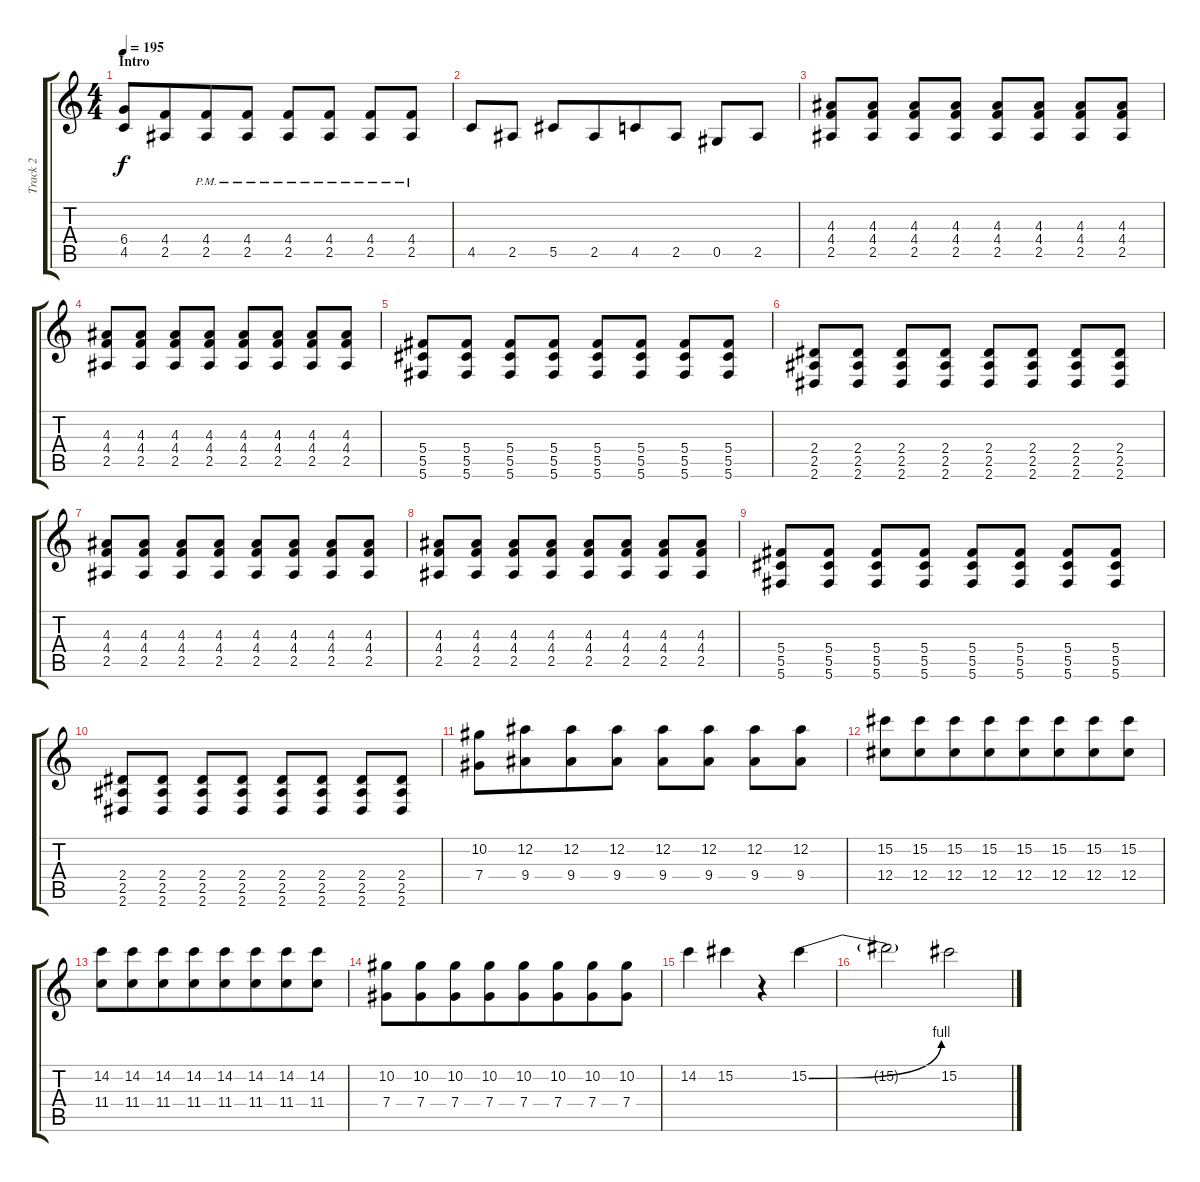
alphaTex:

\track ("Track 2" "Track 2") {instrument electricguitarclean}
\staff {score tabs}
\tuning (Eb4 Bb3 Gb3 Db3 Ab2 Db2) {hide}
\ts (4 4)
\section ("" "Intro")
\tempo 195
\clef g2
\ks c
(6.4 4.5).8{dy f instrument electricguitarclean beam merge} (4.4 2.5).8{beam merge} (4.4{pm} 2.5{pm}).8 (4.4{pm} 2.5{pm}).8 (4.4{pm} 2.5{pm}).8{beam merge} (4.4{pm} 2.5{pm}).8 (4.4{pm} 2.5{pm}).8 (4.4{pm} 2.5{pm}).8 |
4.5.8 2.5.8 5.5.8 2.5.8{beam merge} 4.5.8 2.5.8 0.5.8{beam merge} 2.5.8 |
(4.3 4.4 2.5).8 (4.3 4.4 2.5).8 (4.3 4.4 2.5).8 (4.3 4.4 2.5).8 (4.3 4.4 2.5).8 (4.3 4.4 2.5).8 (4.3 4.4 2.5).8{beam merge} (4.3 4.4 2.5).8 |
(4.3 4.4 2.5).8 (4.3 4.4 2.5).8 (4.3 4.4 2.5).8 (4.3 4.4 2.5).8 (4.3 4.4 2.5).8 (4.3 4.4 2.5).8 (4.3 4.4 2.5).8{beam merge} (4.3 4.4 2.5).8 |
(5.4 5.5 5.6).8 (5.4 5.5 5.6).8 (5.4 5.5 5.6).8 (5.4 5.5 5.6).8 (5.4 5.5 5.6).8 (5.4 5.5 5.6).8 (5.4 5.5 5.6).8{beam merge} (5.4 5.5 5.6).8 |
(2.4 2.5 2.6).8 (2.4 2.5 2.6).8 (2.4 2.5 2.6).8 (2.4 2.5 2.6).8 (2.4 2.5 2.6).8 (2.4 2.5 2.6).8 (2.4 2.5 2.6).8{beam merge} (2.4 2.5 2.6).8 |
(4.3 4.4 2.5).8 (4.3 4.4 2.5).8 (4.3 4.4 2.5).8 (4.3 4.4 2.5).8 (4.3 4.4 2.5).8 (4.3 4.4 2.5).8 (4.3 4.4 2.5).8{beam merge} (4.3 4.4 2.5).8 |
(4.3 4.4 2.5).8 (4.3 4.4 2.5).8 (4.3 4.4 2.5).8 (4.3 4.4 2.5).8 (4.3 4.4 2.5).8 (4.3 4.4 2.5).8 (4.3 4.4 2.5).8{beam merge} (4.3 4.4 2.5).8 |
(5.4 5.5 5.6).8 (5.4 5.5 5.6).8 (5.4 5.5 5.6).8 (5.4 5.5 5.6).8 (5.4 5.5 5.6).8 (5.4 5.5 5.6).8 (5.4 5.5 5.6).8{beam merge} (5.4 5.5 5.6).8 |
(2.4 2.5 2.6).8 (2.4 2.5 2.6).8 (2.4 2.5 2.6).8 (2.4 2.5 2.6).8 (2.4 2.5 2.6).8 (2.4 2.5 2.6).8 (2.4 2.5 2.6).8{beam merge} (2.4 2.5 2.6).8 |
(10.2 7.4).8{beam merge} (12.2 9.4).8{beam merge} (12.2 9.4).8{beam merge} (12.2 9.4).8 (12.2 9.4).8{beam merge} (12.2 9.4).8 (12.2 9.4).8 (12.2 9.4).8 |
(15.2 12.4).8 (15.2 12.4).8{beam merge} (15.2 12.4).8{beam merge} (15.2 12.4).8{beam merge} (15.2 12.4).8{beam merge} (15.2 12.4).8{beam merge} (15.2 12.4).8 (15.2 12.4).8 |
(14.2 11.4).8 (14.2 11.4).8{beam merge} (14.2 11.4).8{beam merge} (14.2 11.4).8{beam merge} (14.2 11.4).8{beam merge} (14.2 11.4).8{beam merge} (14.2 11.4).8 (14.2 11.4).8 |
(10.2 7.4).8 (10.2 7.4).8{beam merge} (10.2 7.4).8{beam merge} (10.2 7.4).8{beam merge} (10.2 7.4).8{beam merge} (10.2 7.4).8{beam merge} (10.2 7.4).8 (10.2 7.4).8 |
14.2.4 15.2.4 r.4{beam merge} 15.2{be (bend 0 0 60 4)}.4 |
15.2{t}.2{beam merge} 15.2.2
